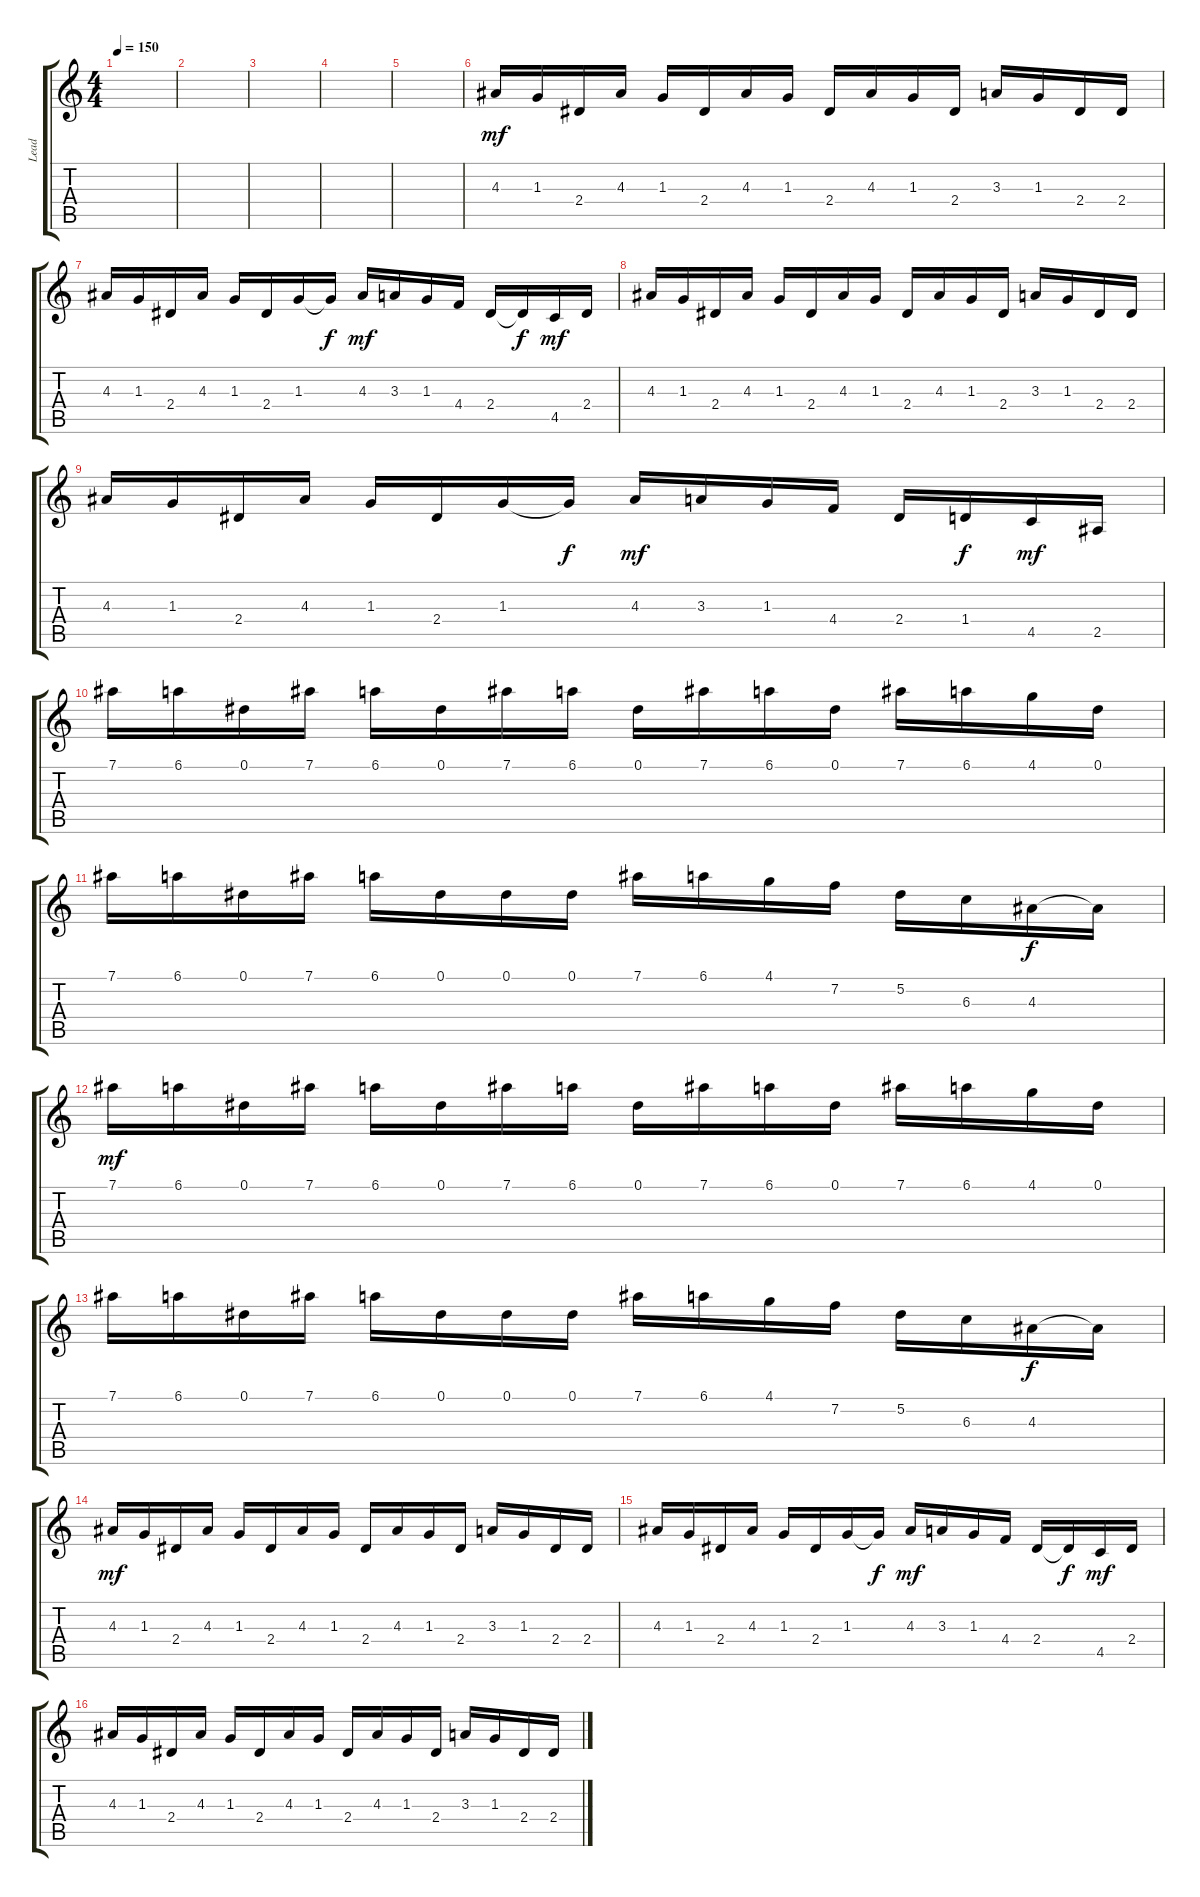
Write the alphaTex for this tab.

\track ("Lead" "Lead") {instrument distortionguitar}
\staff {score tabs}
\tuning (Eb4 Bb3 Gb3 Db3 Ab2 Eb2) {hide}
\ts (4 4)
\tempo 150
\clef g2
\ks c
|
|
|
|
|
4.3.16{dy mf} 1.3.16 2.4.16 4.3.16 1.3.16 2.4.16 4.3.16 1.3.16 2.4.16 4.3.16 1.3.16 2.4.16 3.3.16 1.3.16 2.4.16 2.4.16 |
4.3.16 1.3.16 2.4.16 4.3.16 1.3.16 2.4.16 1.3.16 1.3{t}.16{dy f} 4.3.16{dy mf} 3.3.16 1.3.16 4.4.16 2.4.16 2.4{t}.16{dy f} 4.5.16{dy mf} 2.4.16 |
4.3.16 1.3.16 2.4.16 4.3.16 1.3.16 2.4.16 4.3.16 1.3.16 2.4.16 4.3.16 1.3.16 2.4.16 3.3.16 1.3.16 2.4.16 2.4.16 |
4.3.16 1.3.16 2.4.16 4.3.16 1.3.16 2.4.16 1.3.16 1.3{t}.16{dy f} 4.3.16{dy mf} 3.3.16 1.3.16 4.4.16 2.4.16 1.4.16{dy f} 4.5.16{dy mf} 2.5.16 |
7.1.16 6.1.16 0.1.16 7.1.16 6.1.16 0.1.16 7.1.16 6.1.16 0.1.16 7.1.16 6.1.16 0.1.16 7.1.16 6.1.16 4.1.16 0.1.16 |
7.1.16 6.1.16 0.1.16 7.1.16 6.1.16 0.1.16 0.1.16 0.1.16 7.1.16 6.1.16 4.1.16 7.2.16 5.2.16 6.3.16 4.3.16{dy f} 4.3{t}.16 |
7.1.16{dy mf} 6.1.16 0.1.16 7.1.16 6.1.16 0.1.16 7.1.16 6.1.16 0.1.16 7.1.16 6.1.16 0.1.16 7.1.16 6.1.16 4.1.16 0.1.16 |
7.1.16 6.1.16 0.1.16 7.1.16 6.1.16 0.1.16 0.1.16 0.1.16 7.1.16 6.1.16 4.1.16 7.2.16 5.2.16 6.3.16 4.3.16{dy f} 4.3{t}.16 |
4.3.16{dy mf} 1.3.16 2.4.16 4.3.16 1.3.16 2.4.16 4.3.16 1.3.16 2.4.16 4.3.16 1.3.16 2.4.16 3.3.16 1.3.16 2.4.16 2.4.16 |
4.3.16 1.3.16 2.4.16 4.3.16 1.3.16 2.4.16 1.3.16 1.3{t}.16{dy f} 4.3.16{dy mf} 3.3.16 1.3.16 4.4.16 2.4.16 2.4{t}.16{dy f} 4.5.16{dy mf} 2.4.16 |
4.3.16 1.3.16 2.4.16 4.3.16 1.3.16 2.4.16 4.3.16 1.3.16 2.4.16 4.3.16 1.3.16 2.4.16 3.3.16 1.3.16 2.4.16 2.4.16
